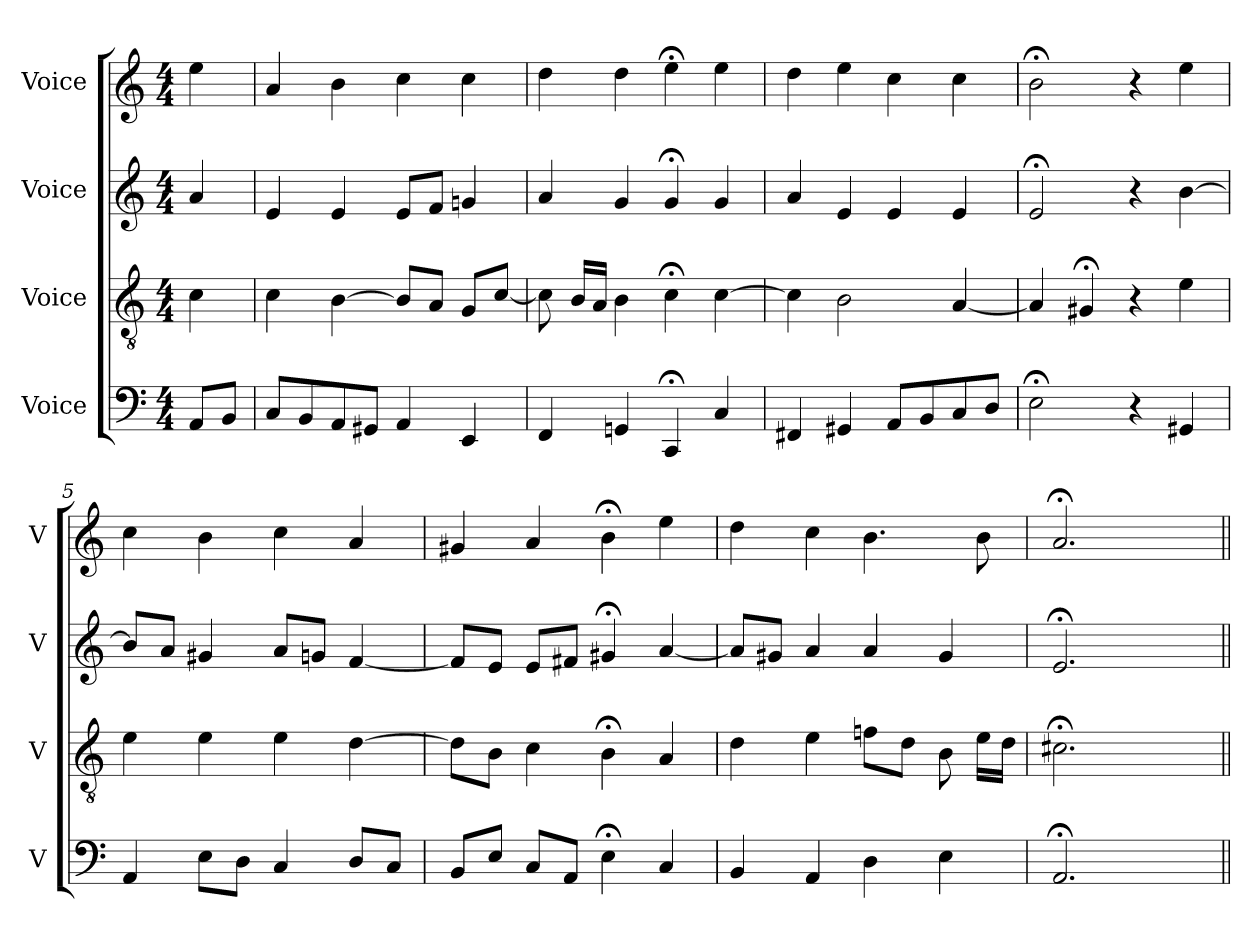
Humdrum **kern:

**kern	**kern	**kern	**kern
*part4	*part3	*part2	*part1
*staff4	*staff3	*staff2	*staff1
*I"Voice	*I"Voice	*I"Voice	*I"Voice
*I'V	*I'V	*I'V	*I'V
*clefF4	*clefGv2	*clefG2	*clefG2
*k[]	*k[]	*k[]	*k[]
*M4/4	*M4/4	*M4/4	*M4/4
*MM100	*MM100	*MM100	*MM100
=	=	=	=
8AA/L	4c\	4a/	4ee\
8BB/J	.	.	.
=1	=1	=1	=1
8C/L	4c\	4e/	4a/
8BB/	.	.	.
8AA/	[4B\	4e/	4b\
8GG#X/J	.	.	.
4AA/	8B/L]	8e/L	4cc\
.	8A/J	8f/J	.
4EE/	8G/L	4gn/	4cc\
.	[8c/J	.	.
=2	=2	=2	=2
4FF/	8c\]	4a/	4dd\
.	16B/LL	.	.
.	16A/JJ	.	.
4GGn/	4B\	4g/	4dd\
4CC;/	4c;\	4g;/	4ee;\
4C/	[4c\	4g/	4ee\
=3	=3	=3	=3
4FF#X/	4c\]	4a/	4dd\
4GG#X/	2B\	4e/	4ee\
8AA/L	.	4e/	4cc\
8BB/	.	.	.
8C/	[4A/	4e/	4cc\
8D/J	.	.	.
=4	=4	=4	=4
2E;\	4A/]	2e;/	2b;\
.	4G#X;/	.	.
4r	4r	4r	4r
4GG#X/	4e\	[4b\	4ee\
!!LO:LB:g=z
=5	=5	=5	=5
4AA/	4e\	8b/L]	4cc\
.	.	8a/J	.
8E\L	4e\	4g#X/	4b\
8D\J	.	.	.
4C/	4e\	8a/L	4cc\
.	.	8gn/J	.
8D/L	[4d\	[4f/	4a/
8C/J	.	.	.
=6	=6	=6	=6
8BB/L	8d\L]	8f/L]	4g#X/
8E/J	8B\J	8e/J	.
8C/L	4c\	8e/L	4a/
8AA/J	.	8f#X/J	.
4E;\	4B;\	4g#X;/	4b;\
4C/	4A/	[4a/	4ee\
=7	=7	=7	=7
4BB/	4d\	8a/L]	4dd\
.	.	8g#X/J	.
4AA/	4e\	4a/	4cc\
4D\	8fn\L	4a/	4.b\
.	8d\J	.	.
4E\	8B\	4g#/	.
.	16e\LL	.	8b\
.	16d\JJ	.	.
=8	=8	=8	=8
2.AA;/	2.c#X;\	2.e;/	2.a;/
4ryy	4ryy	4ryy	4ryy
=||	=||	=||	=||
*-	*-	*-	*-
